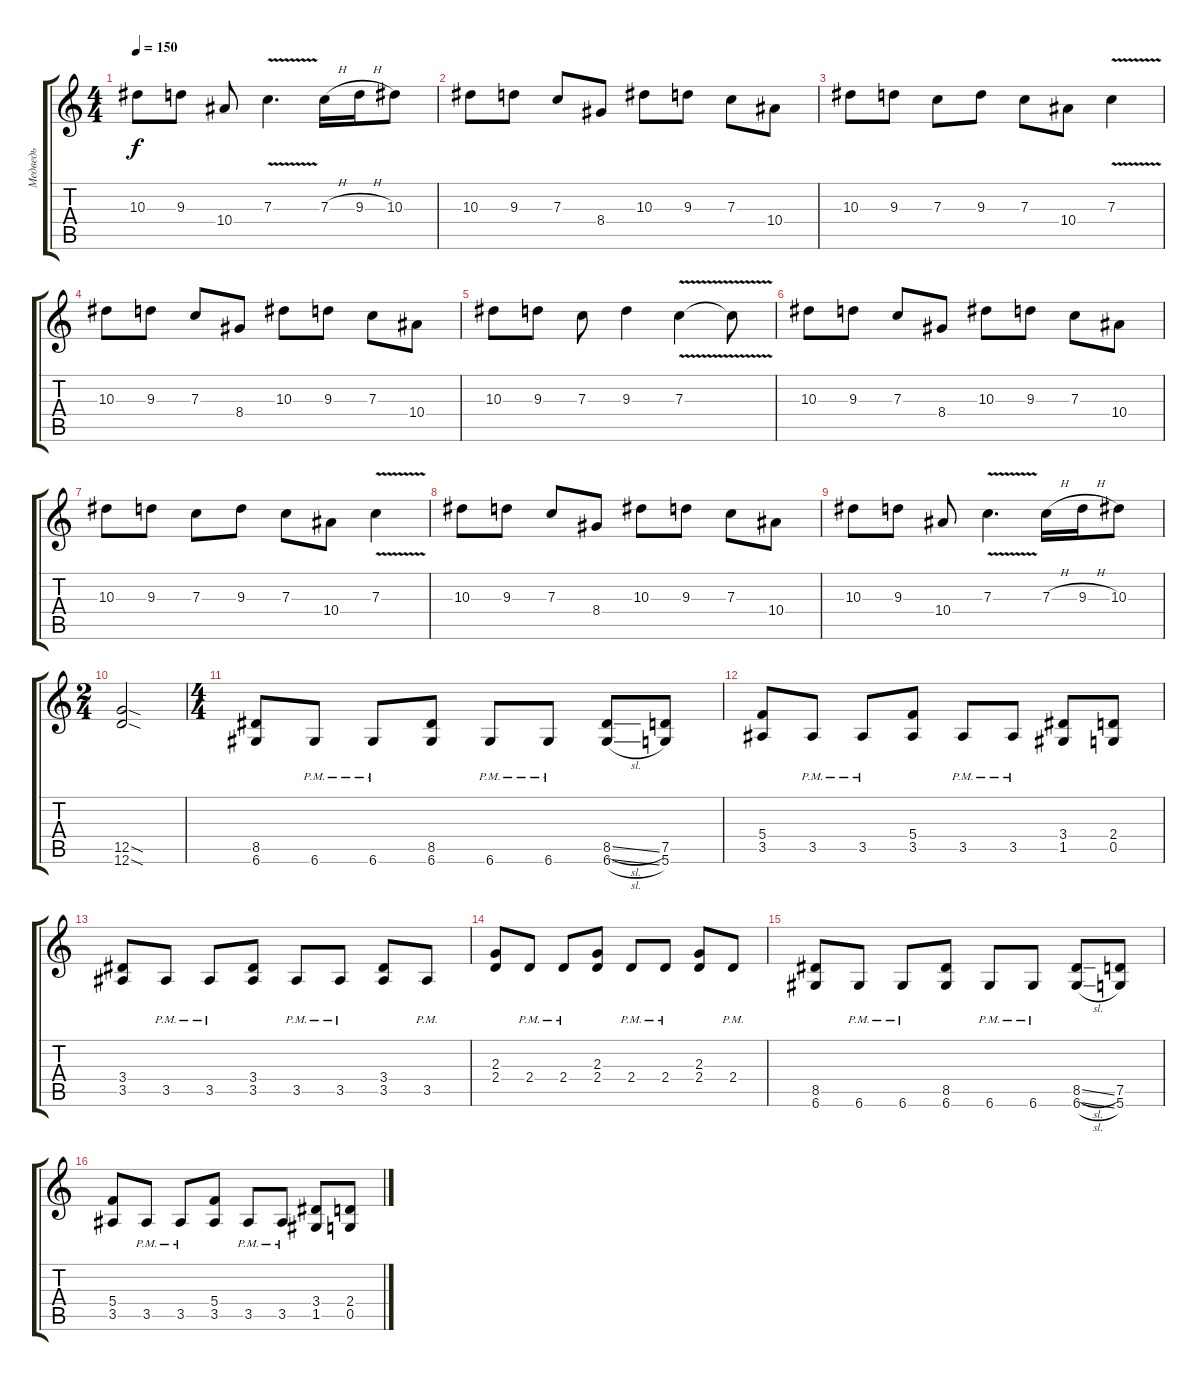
\track ("Медведь" "Медведь") {instrument overdrivenguitar}
\staff {score tabs}
\tuning (D4 A3 F3 C3 G2 D2) {hide}
\ts (4 4)
\tempo 150
\clef g2
\ks c
10.3.8{dy f} 9.3.8 10.4.8 7.3{v}.4{d} 7.3{h}.16 9.3{h}.16 10.3.8 |
10.3.8 9.3.8 7.3.8 8.4.8 10.3.8 9.3.8 7.3.8 10.4.8 |
10.3.8 9.3.8 7.3.8 9.3.8 7.3.8 10.4.8 7.3{v}.4 |
10.3.8 9.3.8 7.3.8 8.4.8 10.3.8 9.3.8 7.3.8 10.4.8 |
10.3.8 9.3.8 7.3.8 9.3.4 7.3{v}.4 7.3{t}.8 |
10.3.8 9.3.8 7.3.8 8.4.8 10.3.8 9.3.8 7.3.8 10.4.8 |
10.3.8 9.3.8 7.3.8 9.3.8 7.3.8 10.4.8 7.3{v}.4 |
10.3.8 9.3.8 7.3.8 8.4.8 10.3.8 9.3.8 7.3.8 10.4.8 |
10.3.8 9.3.8 10.4.8 7.3{v}.4{d} 7.3{h}.16 9.3{h}.16 10.3.8 |
\ts (2 4)
(12.5{sod} 12.6{sod}).2 |
\ts (4 4)
(8.5 6.6).8 6.6{pm}.8 6.6{pm}.8 (8.5 6.6).8 6.6{pm}.8 6.6{pm}.8 (8.5{sl} 6.6{sl}).8 (7.5 5.6).8 |
(5.4 3.5).8 3.5{pm}.8 3.5{pm}.8 (5.4 3.5).8 3.5{pm}.8 3.5{pm}.8 (3.4 1.5).8 (2.4 0.5).8 |
(3.4 3.5).8 3.5{pm}.8 3.5{pm}.8 (3.4 3.5).8 3.5{pm}.8 3.5{pm}.8 (3.4 3.5).8 3.5{pm}.8 |
(2.3 2.4).8 2.4{pm}.8 2.4{pm}.8 (2.3 2.4).8 2.4{pm}.8 2.4{pm}.8 (2.3 2.4).8 2.4{pm}.8 |
(8.5 6.6).8 6.6{pm}.8 6.6{pm}.8 (8.5 6.6).8 6.6{pm}.8 6.6{pm}.8 (8.5{sl} 6.6{sl}).8 (7.5 5.6).8 |
(5.4 3.5).8 3.5{pm}.8 3.5{pm}.8 (5.4 3.5).8 3.5{pm}.8 3.5{pm}.8 (3.4 1.5).8 (2.4 0.5).8
